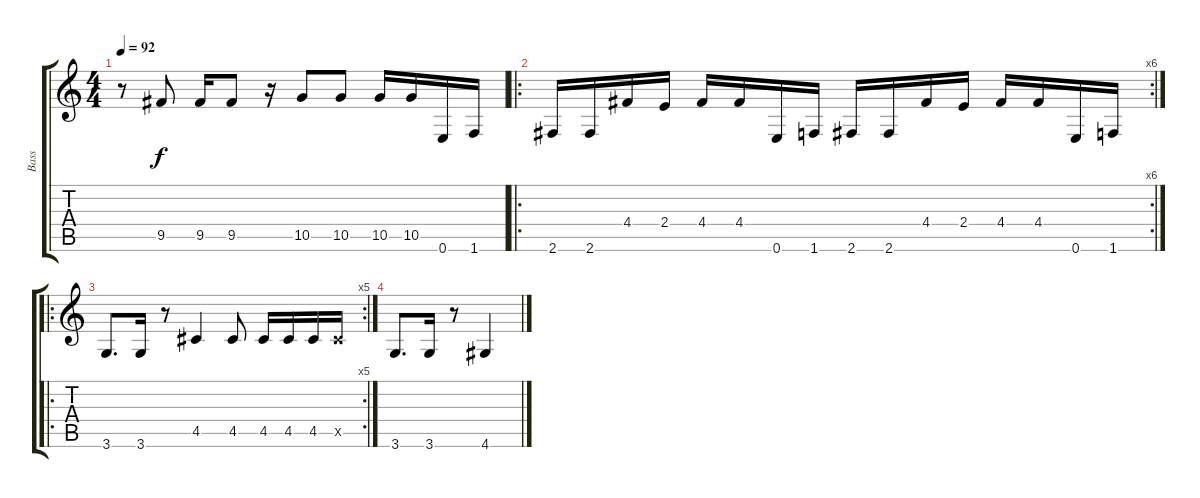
\track ("Bass" "Bass") {instrument electricbassfinger}
\staff {score tabs}
\tuning (E4 B3 G3 D3 A2 E2) {hide}
\ts (4 4)
\tempo 92
\clef g2
\ks c
r.8{dy f} 9.5.8 9.5.16 9.5.8 r.16 10.5.8 10.5.8 10.5.16 10.5.16 0.6.16 1.6.16 |
\ro
\rc 6
2.6.16 2.6.16 4.4.16 2.4.16 4.4.16 4.4.16 0.6.16 1.6.16 2.6.16 2.6.16 4.4.16 2.4.16 4.4.16 4.4.16 0.6.16 1.6.16 |
\ro
\rc 5
3.6.8{d} 3.6.16 r.8 4.5.4 4.5.8 4.5.16 4.5.16 4.5.16 4.5{x}.16 |
3.6.8{d} 3.6.16 r.8 4.6.4
